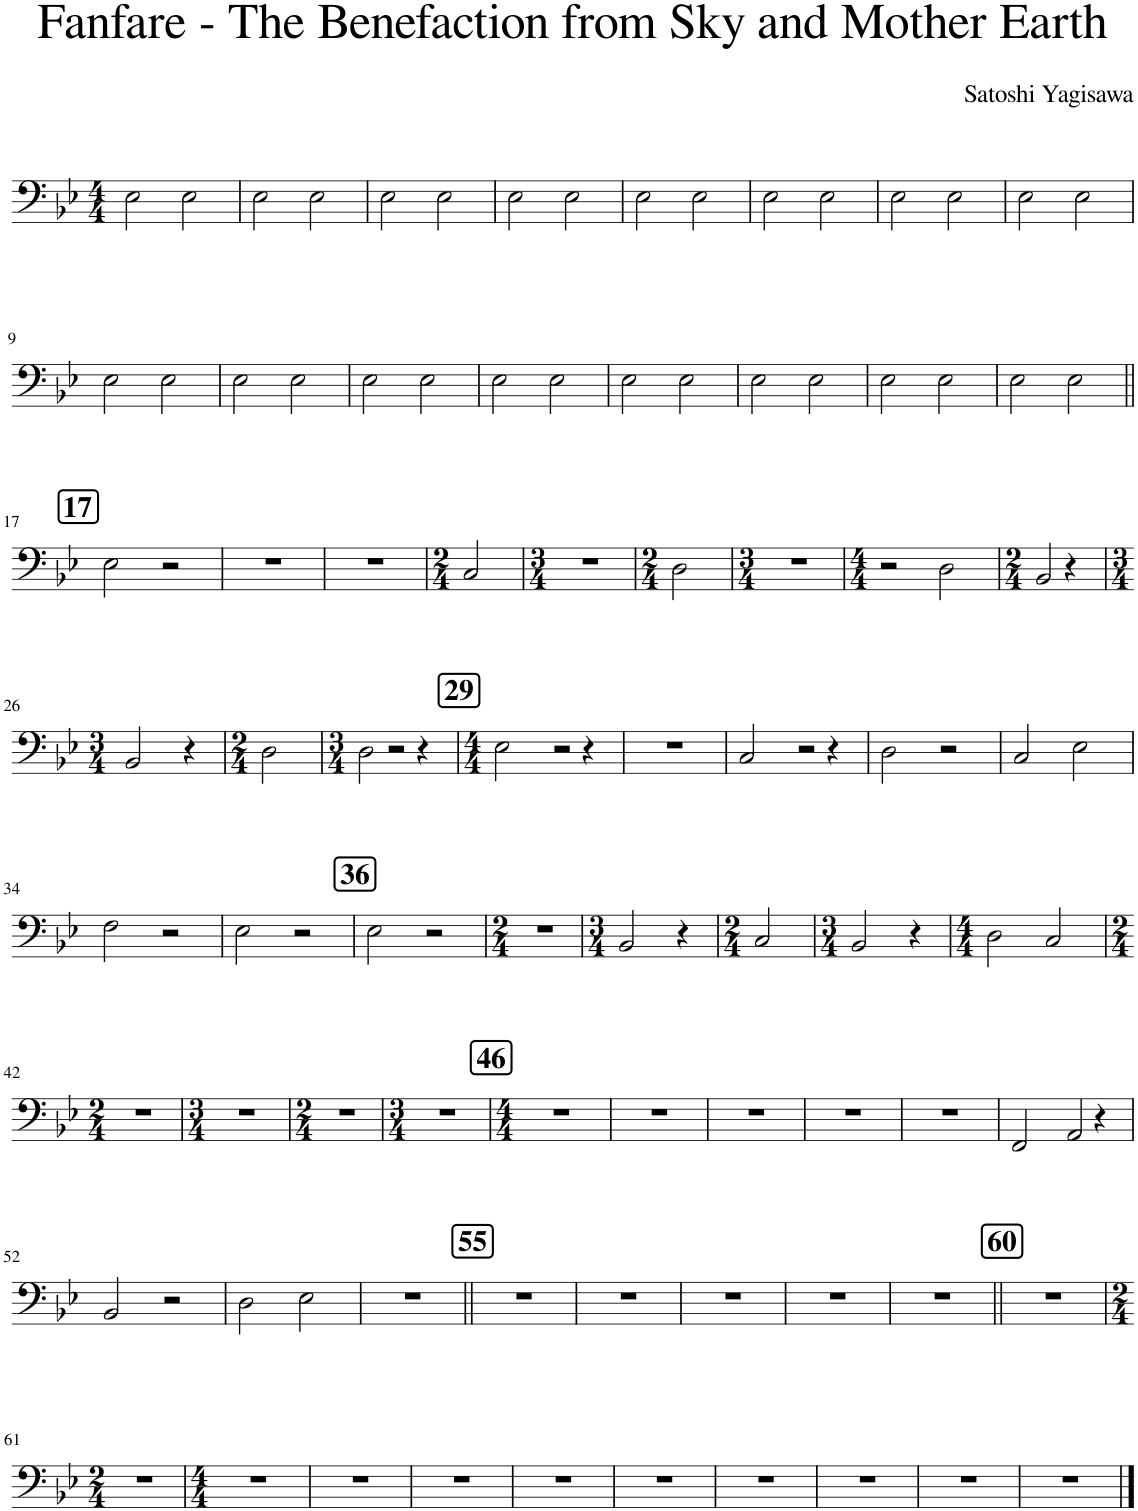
**kern
*part1
*staff1
*I"Posaune
*I'Psn.
*clefF4
*k[b-e-]
*M4/4
=1
2E-\
2E-\
=2
2E-\
2E-\
=3
2E-\
2E-\
=4
2E-\
2E-\
=5
2E-\
2E-\
=6
2E-\
2E-\
=7
2E-\
2E-\
=8
2E-\
2E-\
!!LO:LB:g=z
=9
2E-\
2E-\
=10
2E-\
2E-\
=11
2E-\
2E-\
=12
2E-\
2E-\
=13
2E-\
2E-\
=14
2E-\
2E-\
=15
2E-\
2E-\
=16
2E-\
2E-\
!!LO:LB:g=z
!!LO:REH:place=s1:a:B:cj:fs=14:t=17
=17||
2E-\
2r
=18
1r
=19
1r
=20
*M2/4
2C/
=21
*M3/4
2.r
=22
*M2/4
2D\
=23
*M3/4
2.r
=24
*M4/4
2r
2D\
=25
*M2/4
2BB-/
4r
!!LO:LB:g=z
=26
*M3/4
2BB-/
4r
=27
*M2/4
2D\
=28
*M3/4
2D\
2r
4r
!!LO:REH:place=s1:a:B:cj:fs=14:t=29
=29
*M4/4
2E-\
2r
4r
=30
1r
=31
2C/
2r
4r
=32
2D\
2r
=33
2C/
2E-\
!!LO:LB:g=z
=34
2F\
2r
=35
2E-\
2r
!!LO:REH:place=s1:a:B:cj:fs=14:t=36
=36
2E-\
2r
=37
*M2/4
2r
=38
*M3/4
2BB-/
4r
=39
*M2/4
2C/
=40
*M3/4
2BB-/
4r
=41
*M4/4
2D\
2C/
!!LO:LB:g=z
=42
*M2/4
2r
=43
*M3/4
2.r
=44
*M2/4
2r
=45
*M3/4
2.r
!!LO:REH:place=s1:a:B:cj:fs=14:t=46
=46
*M4/4
1r
=47
1r
=48
1r
=49
1r
=50
1r
=51
2FF/
2AA/
4r
!!LO:LB:g=z
=52
2BB-/
2r
=53
2D\
2E-\
=54
1r
!!LO:REH:place=s1:a:B:cj:fs=14:t=55
=55||
1r
=56
1r
=57
1r
=58
1r
=59
1r
!!LO:REH:place=s1:a:B:cj:fs=14:t=60
=60||
1r
!!LO:LB:g=z
=61
*M2/4
2r
=62
*M4/4
1r
=63
1r
=64
1r
=65
1r
=66
1r
=67
1r
=68
1r
=69
1r
=70
1r
==
*-
